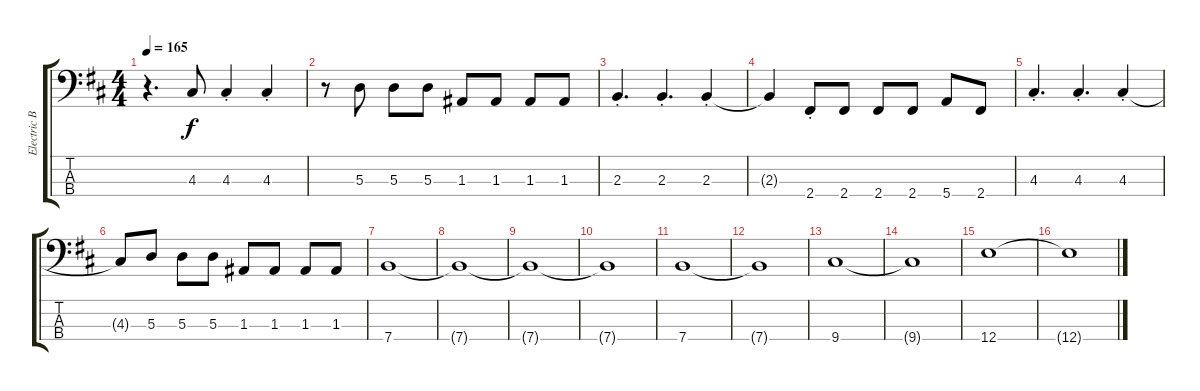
\track ("Electric Bass" "Electric B") {instrument electricbassfinger}
\staff {score tabs}
\tuning (G2 D2 A1 E1) {hide}
\ts (4 4)
\tempo 165
\clef f4
\ks d
r.4{d dy f} 4.3.8 4.3{st}.4 4.3{st}.4 |
r.8 5.3.8 5.3.8 5.3.8 1.3.8 1.3.8 1.3.8 1.3.8 |
2.3{st}.4{d} 2.3{st}.4{d} 2.3{st}.4 |
2.3{t}.4 2.4{st}.8 2.4.8 2.4.8 2.4.8 5.4.8 2.4.8 |
4.3{st}.4{d} 4.3{st}.4{d} 4.3{st}.4 |
4.3{t}.8 5.3.8 5.3.8 5.3.8 1.3.8 1.3.8 1.3.8 1.3.8 |
7.4.1 |
7.4{t}.1 |
7.4{t}.1 |
7.4{t}.1 |
7.4.1 |
7.4{t}.1 |
9.4.1 |
9.4{t}.1 |
12.4.1 |
12.4{t}.1
